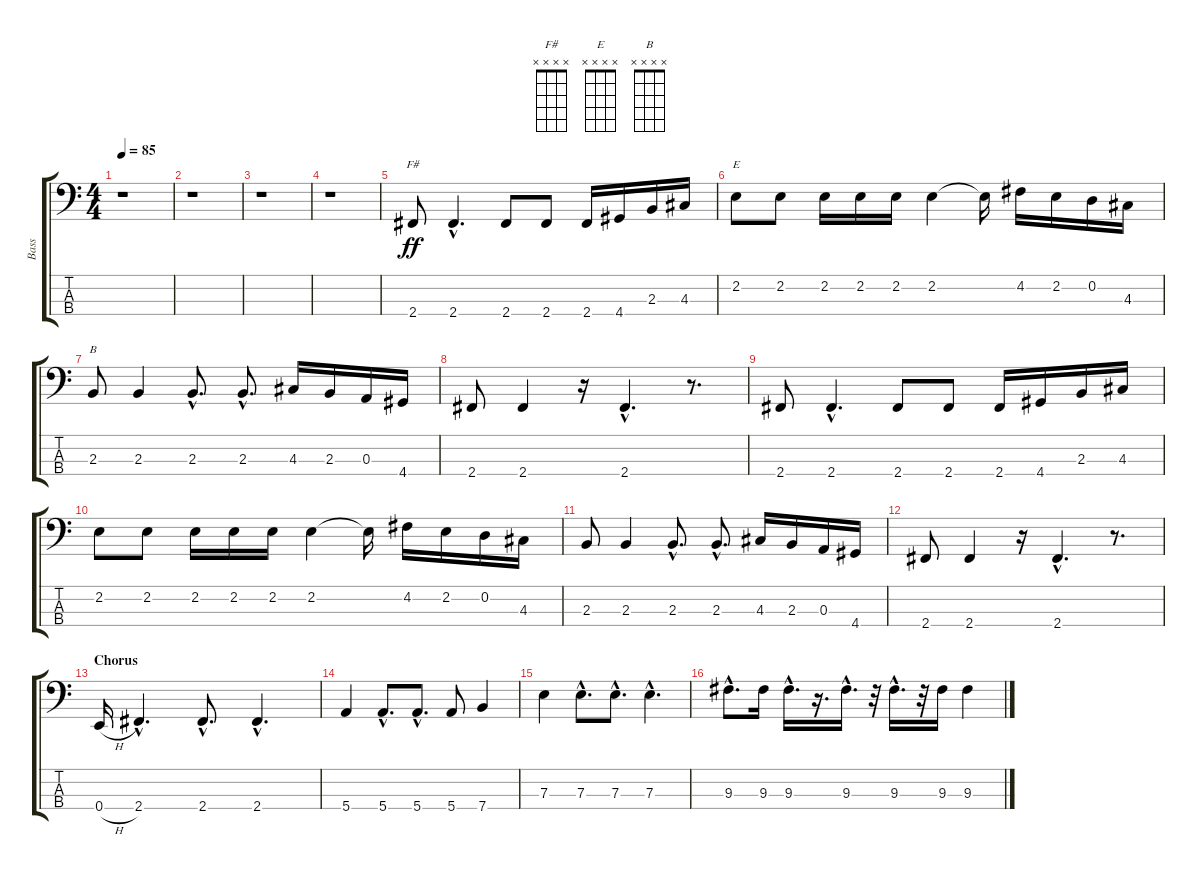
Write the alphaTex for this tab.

\track ("Bass" "Bass") {instrument electricbassfinger}
\staff {score tabs}
\tuning (G2 D2 A1 E1) {hide}
\chord ("F#" x x x x)
\chord ("E" x x x x)
\chord ("B" x x x x)
\ts (4 4)
\tempo 85
\clef f4
\ks c
r.1{dy ff instrument electricbassfinger} |
r.1 |
r.1 |
r.1 |
2.4.8{ch "F#"} 2.4{hac}.4{d} 2.4.8 2.4.8 2.4.16 4.4.16 2.3.16 4.3.16 |
2.2.8{ch "E"} 2.2.8 2.2.16 2.2.16 2.2.16 2.2.4 2.2{t}.16 4.2.16 2.2.16 0.2.16 4.3.16 |
2.3.8{ch "B"} 2.3.4 2.3{hac}.8{d} 2.3{hac}.8{d} 4.3.16 2.3.16 0.3.16 4.4.16 |
2.4.8 2.4.4 r.16 2.4{hac}.4{d} r.8{d} |
2.4.8 2.4{hac}.4{d} 2.4.8 2.4.8 2.4.16 4.4.16 2.3.16 4.3.16 |
2.2.8 2.2.8 2.2.16 2.2.16 2.2.16 2.2.4 2.2{t}.16 4.2.16 2.2.16 0.2.16 4.3.16 |
2.3.8 2.3.4 2.3{hac}.8{d} 2.3{hac}.8{d} 4.3.16 2.3.16 0.3.16 4.4.16 |
2.4.8 2.4.4 r.16 2.4{hac}.4{d} r.8{d} |
\section ("" "Chorus")
0.4{h}.16 2.4{hac}.4{d} 2.4{hac}.8{d} 2.4{hac}.4{d} |
5.4.4 5.4{hac}.8{d} 5.4{hac}.8{d} 5.4.8 7.4.4 |
7.3.4 7.3{hac}.8{d} 7.3{hac}.8{d} 7.3{hac}.4{d} |
9.3{hac}.8{d} 9.3.16 9.3{hac}.16{d} r.16{d} 9.3{hac}.16{d} r.32 9.3{hac}.16{d} r.32 9.3.16 9.3.4
